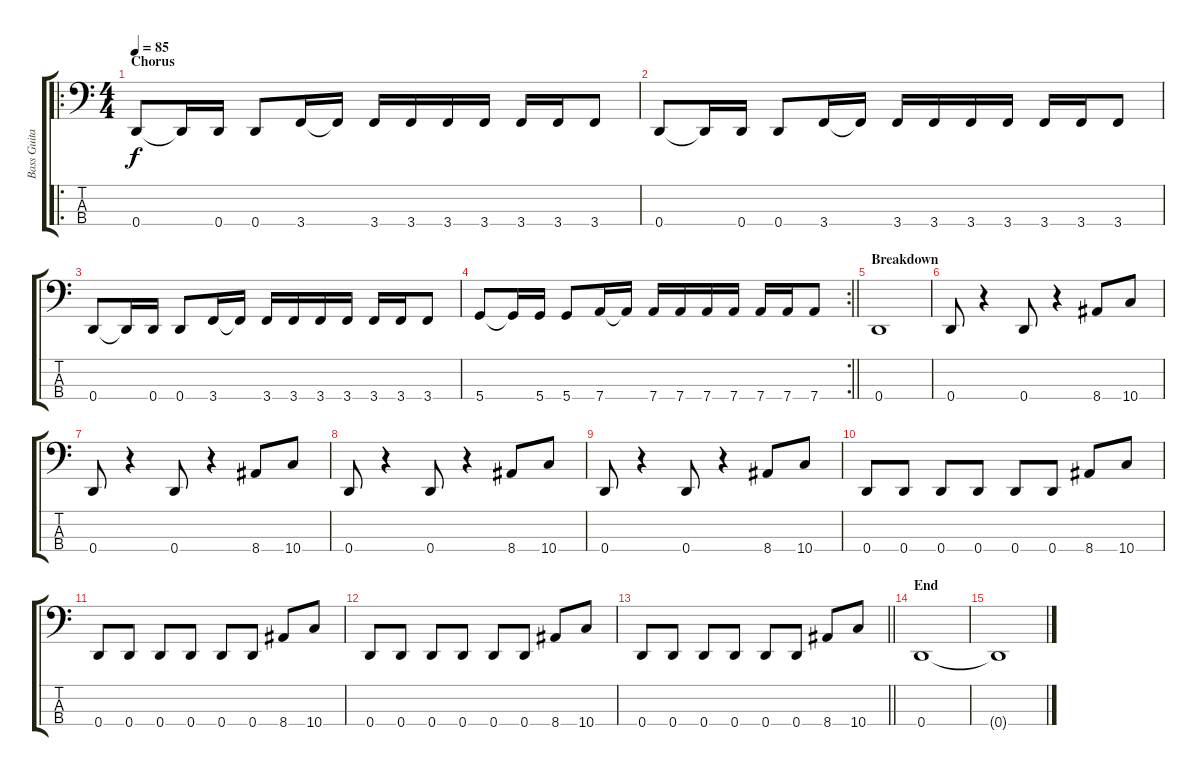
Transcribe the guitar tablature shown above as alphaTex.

\track ("Bass Guitar" "Bass Guita") {instrument electricbasspick}
\staff {score tabs}
\tuning (G2 D2 A1 D1) {hide}
\ro
\ts (4 4)
\section ("" "Chorus")
\tempo 85
\clef f4
\ks c
0.4.8{dy f} 0.4{t}.16 0.4.16 0.4.8 3.4.16 3.4{t}.16 3.4.16 3.4.16 3.4.16 3.4.16 3.4.16 3.4.16 3.4.8 |
0.4.8 0.4{t}.16 0.4.16 0.4.8 3.4.16 3.4{t}.16 3.4.16 3.4.16 3.4.16 3.4.16 3.4.16 3.4.16 3.4.8 |
0.4.8 0.4{t}.16 0.4.16 0.4.8 3.4.16 3.4{t}.16 3.4.16 3.4.16 3.4.16 3.4.16 3.4.16 3.4.16 3.4.8 |
\rc 2
\barLineRight lightlight
5.4.8 5.4{t}.16 5.4.16 5.4.8 7.4.16 7.4{t}.16 7.4.16 7.4.16 7.4.16 7.4.16 7.4.16 7.4.16 7.4.8 |
\section ("" "Breakdown")
0.4.1 |
0.4.8 r.4 0.4.8 r.4 8.4.8 10.4.8 |
0.4.8 r.4 0.4.8 r.4 8.4.8 10.4.8 |
0.4.8 r.4 0.4.8 r.4 8.4.8 10.4.8 |
0.4.8 r.4 0.4.8 r.4 8.4.8 10.4.8 |
0.4.8 0.4.8 0.4.8 0.4.8 0.4.8 0.4.8 8.4.8 10.4.8 |
0.4.8 0.4.8 0.4.8 0.4.8 0.4.8 0.4.8 8.4.8 10.4.8 |
0.4.8 0.4.8 0.4.8 0.4.8 0.4.8 0.4.8 8.4.8 10.4.8 |
\barLineRight lightlight
0.4.8 0.4.8 0.4.8 0.4.8 0.4.8 0.4.8 8.4.8 10.4.8 |
\section ("" "End")
0.4.1 |
0.4{t}.1
